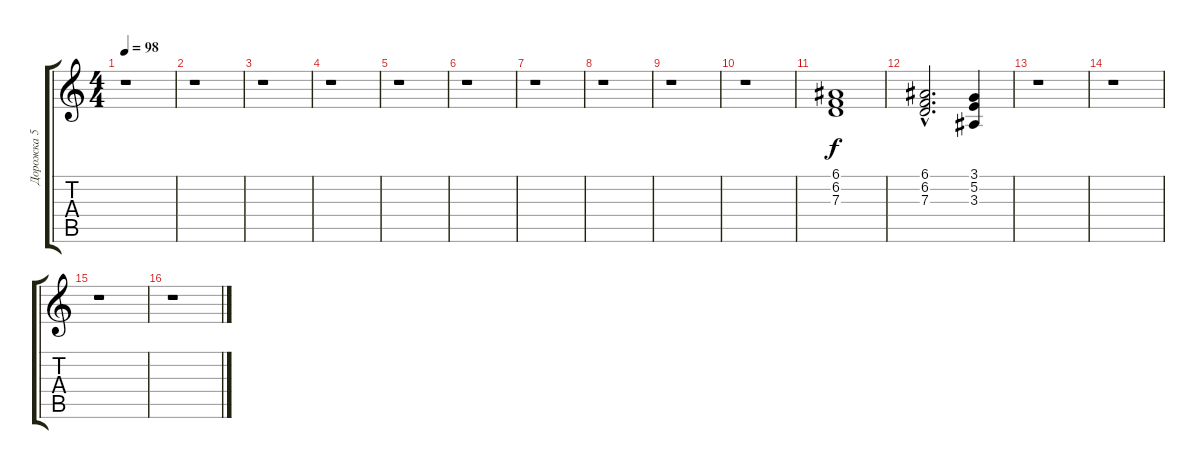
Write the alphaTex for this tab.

\track ("Дорожка 5" "Дорожка 5") {instrument drawbarorgan}
\staff {score tabs}
\tuning (E4 B3 G3 D3 A2 E2) {hide}
\ts (4 4)
\tempo 98
\clef g2
\ks c
r.1{dy f} |
r.1 |
r.1 |
r.1 |
r.1 |
r.1 |
r.1 |
r.1 |
r.1 |
r.1 |
(6.1 6.2 7.3).1 |
(6.1{hac} 6.2{hac} 7.3{hac}).2{d} (3.1 5.2 3.3).4 |
r.1 |
r.1 |
r.1 |
r.1
